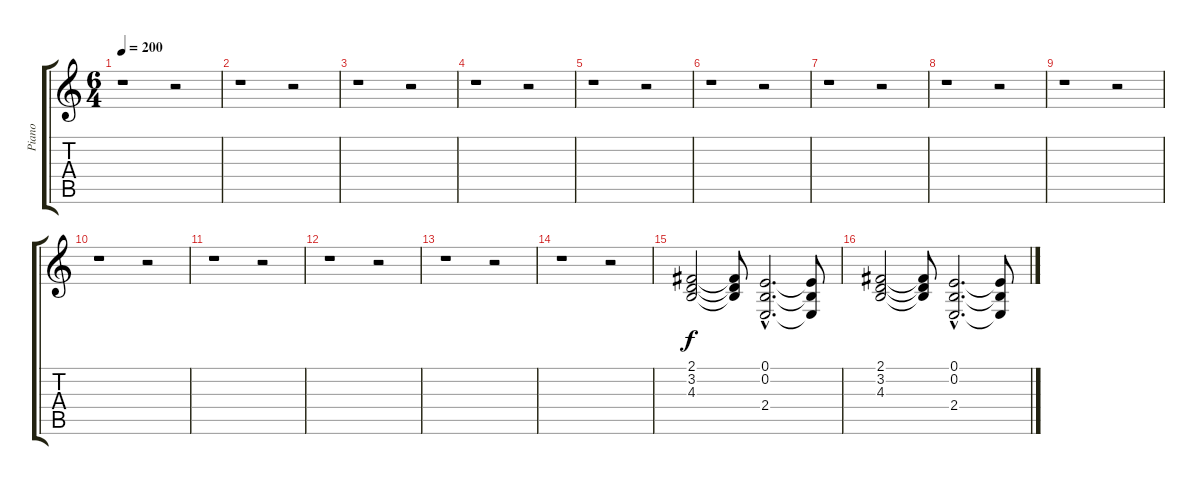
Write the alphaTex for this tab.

\track ("Piano" "Piano") {instrument brightacousticpiano}
\staff {score tabs}
\tuning (E4 B3 G3 D3 A2 E2) {hide}
\ts (6 4)
\tempo 200
\clef g2
\ks c
r.1{dy f} r.2 |
r.1 r.2 |
r.1 r.2 |
r.1 r.2 |
r.1 r.2 |
r.1 r.2 |
r.1 r.2 |
r.1 r.2 |
r.1 r.2 |
r.1 r.2 |
r.1 r.2 |
r.1 r.2 |
r.1 r.2 |
r.1 r.2 |
(2.1 3.2 4.3).2 (2.1{t} 3.2{t} 4.3{t}).8 (0.1{hac} 0.2{hac} 2.4{hac}).2{d} (0.1{t} 0.2{t} 2.4{t}).8 |
(2.1 3.2 4.3).2 (2.1{t} 3.2{t} 4.3{t}).8 (0.1{hac} 0.2{hac} 2.4{hac}).2{d} (0.1{t} 0.2{t} 2.4{t}).8
